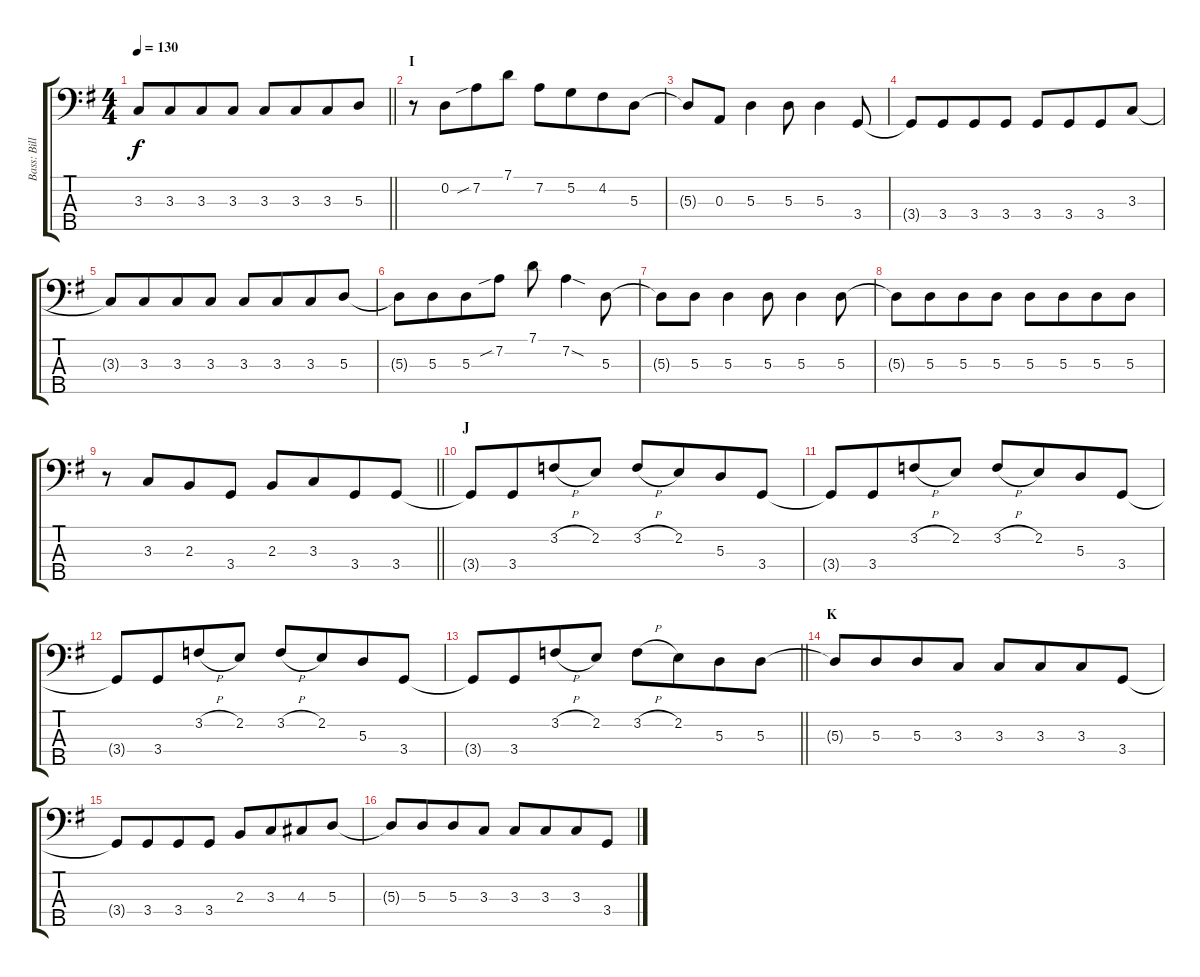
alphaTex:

\track ("Bass: Billy" "Bass: Bill") {instrument electricbassfinger}
\staff {score tabs}
\tuning (G2 D2 A1 E1 B0) {hide}
\ts (4 4)
\tempo 130
\clef f4
\barLineRight lightlight
\ks g
3.3{t}.8{dy f} 3.3.8{beam merge} 3.3.8 3.3.8 3.3.8 3.3.8{beam merge} 3.3.8 5.3.8 |
\section ("" "I")
r.8 0.2.8{beam merge} 7.2{sib}.8 7.1.8 7.2.8 5.2.8{beam merge} 4.2.8 5.3.8 |
5.3{t}.8 0.3.8 5.3.4 5.3.8 5.3.4 3.4.8 |
3.4{t}.8 3.4.8{beam merge} 3.4.8 3.4.8 3.4.8 3.4.8{beam merge} 3.4.8 3.3.8 |
3.3{t}.8 3.3.8{beam merge} 3.3.8 3.3.8 3.3.8 3.3.8{beam merge} 3.3.8 5.3.8 |
5.3{t}.8 5.3.8{beam merge} 5.3.8{beam merge} 7.2{sib}.8 7.1.8 7.2{sod}.4 5.3.8 |
5.3{t}.8 5.3.8 5.3.4 5.3.8 5.3.4 5.3.8 |
5.3{t}.8 5.3.8{beam merge} 5.3.8 5.3.8 5.3.8 5.3.8{beam merge} 5.3.8 5.3.8 |
\barLineRight lightlight
r.8 3.3.8{beam merge} 2.3.8 3.4.8 2.3.8 3.3.8{beam merge} 3.4.8 3.4.8 |
\section ("" "J")
3.4{t}.8 3.4.8{beam merge} 3.2{h}.8 2.2.8 3.2{h}.8 2.2.8{beam merge} 5.3.8 3.4.8 |
3.4{t}.8 3.4.8{beam merge} 3.2{h}.8 2.2.8 3.2{h}.8 2.2.8{beam merge} 5.3.8 3.4.8 |
3.4{t}.8 3.4.8{beam merge} 3.2{h}.8 2.2.8 3.2{h}.8 2.2.8{beam merge} 5.3.8 3.4.8 |
\barLineRight lightlight
3.4{t}.8 3.4.8{beam merge} 3.2{h}.8 2.2.8 3.2{h}.8 2.2.8{beam merge} 5.3.8 5.3.8 |
\section ("" "K")
5.3{t}.8 5.3.8{beam merge} 5.3.8 3.3.8 3.3.8 3.3.8{beam merge} 3.3.8 3.4.8 |
3.4{t}.8 3.4.8{beam merge} 3.4.8 3.4.8 2.3.8 3.3.8{beam merge} 4.3.8 5.3.8 |
5.3{t}.8 5.3.8{beam merge} 5.3.8 3.3.8 3.3.8 3.3.8{beam merge} 3.3.8 3.4.8
